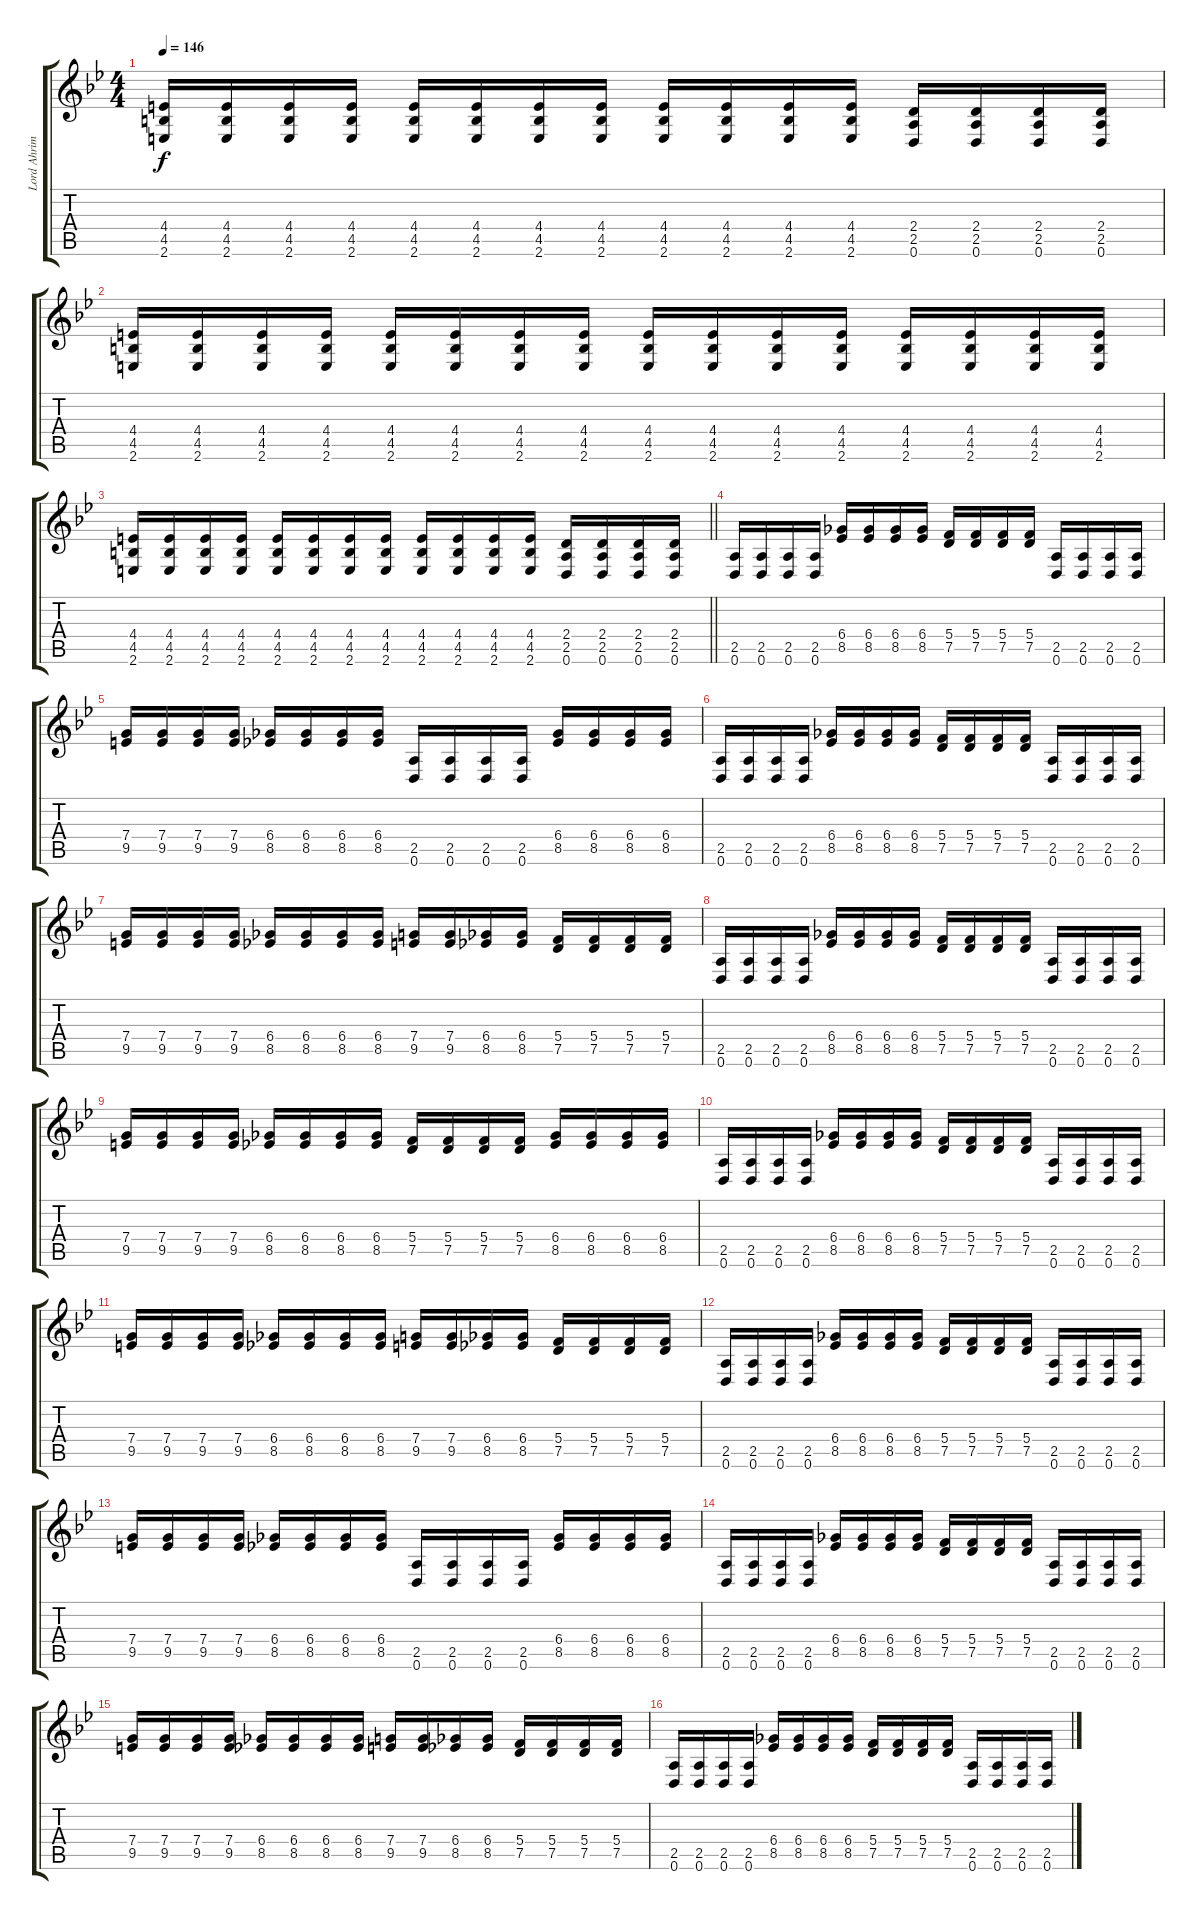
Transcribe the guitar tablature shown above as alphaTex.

\track ("Lord Ahriman" "Lord Ahrim") {instrument distortionguitar}
\staff {score tabs}
\tuning (D4 A3 F3 C3 G2 D2) {hide}
\ts (4 4)
\tempo 146
\clef g2
\ks bb
(4.4 4.5 2.6).16{dy f} (4.4 4.5 2.6).16 (4.4 4.5 2.6).16 (4.4 4.5 2.6).16 (4.4 4.5 2.6).16 (4.4 4.5 2.6).16 (4.4 4.5 2.6).16 (4.4 4.5 2.6).16 (4.4 4.5 2.6).16 (4.4 4.5 2.6).16 (4.4 4.5 2.6).16 (4.4 4.5 2.6).16 (2.4 2.5 0.6).16 (2.4 2.5 0.6).16 (2.4 2.5 0.6).16 (2.4 2.5 0.6).16 |
(4.4 4.5 2.6).16 (4.4 4.5 2.6).16 (4.4 4.5 2.6).16 (4.4 4.5 2.6).16 (4.4 4.5 2.6).16 (4.4 4.5 2.6).16 (4.4 4.5 2.6).16 (4.4 4.5 2.6).16 (4.4 4.5 2.6).16 (4.4 4.5 2.6).16 (4.4 4.5 2.6).16 (4.4 4.5 2.6).16 (4.4 4.5 2.6).16 (4.4 4.5 2.6).16 (4.4 4.5 2.6).16 (4.4 4.5 2.6).16 |
\barLineRight lightlight
(4.4 4.5 2.6).16 (4.4 4.5 2.6).16 (4.4 4.5 2.6).16 (4.4 4.5 2.6).16 (4.4 4.5 2.6).16 (4.4 4.5 2.6).16 (4.4 4.5 2.6).16 (4.4 4.5 2.6).16 (4.4 4.5 2.6).16 (4.4 4.5 2.6).16 (4.4 4.5 2.6).16 (4.4 4.5 2.6).16 (2.4 2.5 0.6).16 (2.4 2.5 0.6).16 (2.4 2.5 0.6).16 (2.4 2.5 0.6).16 |
(2.5 0.6).16 (2.5 0.6).16 (2.5 0.6).16 (2.5 0.6).16 (6.4 8.5).16 (6.4 8.5).16 (6.4 8.5).16 (6.4 8.5).16 (5.4 7.5).16 (5.4 7.5).16 (5.4 7.5).16 (5.4 7.5).16 (2.5 0.6).16 (2.5 0.6).16 (2.5 0.6).16 (2.5 0.6).16 |
(7.4 9.5).16 (7.4 9.5).16 (7.4 9.5).16 (7.4 9.5).16 (6.4 8.5).16 (6.4 8.5).16 (6.4 8.5).16 (6.4 8.5).16 (2.5 0.6).16 (2.5 0.6).16 (2.5 0.6).16 (2.5 0.6).16 (6.4 8.5).16 (6.4 8.5).16 (6.4 8.5).16 (6.4 8.5).16 |
(2.5 0.6).16 (2.5 0.6).16 (2.5 0.6).16 (2.5 0.6).16 (6.4 8.5).16 (6.4 8.5).16 (6.4 8.5).16 (6.4 8.5).16 (5.4 7.5).16 (5.4 7.5).16 (5.4 7.5).16 (5.4 7.5).16 (2.5 0.6).16 (2.5 0.6).16 (2.5 0.6).16 (2.5 0.6).16 |
(7.4 9.5).16 (7.4 9.5).16 (7.4 9.5).16 (7.4 9.5).16 (6.4 8.5).16 (6.4 8.5).16 (6.4 8.5).16 (6.4 8.5).16 (7.4 9.5).16 (7.4 9.5).16 (6.4 8.5).16 (6.4 8.5).16 (5.4 7.5).16 (5.4 7.5).16 (5.4 7.5).16 (5.4 7.5).16 |
(2.5 0.6).16 (2.5 0.6).16 (2.5 0.6).16 (2.5 0.6).16 (6.4 8.5).16 (6.4 8.5).16 (6.4 8.5).16 (6.4 8.5).16 (5.4 7.5).16 (5.4 7.5).16 (5.4 7.5).16 (5.4 7.5).16 (2.5 0.6).16 (2.5 0.6).16 (2.5 0.6).16 (2.5 0.6).16 |
(7.4 9.5).16 (7.4 9.5).16 (7.4 9.5).16 (7.4 9.5).16 (6.4 8.5).16 (6.4 8.5).16 (6.4 8.5).16 (6.4 8.5).16 (5.4 7.5).16 (5.4 7.5).16 (5.4 7.5).16 (5.4 7.5).16 (6.4 8.5).16 (6.4 8.5).16 (6.4 8.5).16 (6.4 8.5).16 |
(2.5 0.6).16 (2.5 0.6).16 (2.5 0.6).16 (2.5 0.6).16 (6.4 8.5).16 (6.4 8.5).16 (6.4 8.5).16 (6.4 8.5).16 (5.4 7.5).16 (5.4 7.5).16 (5.4 7.5).16 (5.4 7.5).16 (2.5 0.6).16 (2.5 0.6).16 (2.5 0.6).16 (2.5 0.6).16 |
(7.4 9.5).16 (7.4 9.5).16 (7.4 9.5).16 (7.4 9.5).16 (6.4 8.5).16 (6.4 8.5).16 (6.4 8.5).16 (6.4 8.5).16 (7.4 9.5).16 (7.4 9.5).16 (6.4 8.5).16 (6.4 8.5).16 (5.4 7.5).16 (5.4 7.5).16 (5.4 7.5).16 (5.4 7.5).16 |
(2.5 0.6).16 (2.5 0.6).16 (2.5 0.6).16 (2.5 0.6).16 (6.4 8.5).16 (6.4 8.5).16 (6.4 8.5).16 (6.4 8.5).16 (5.4 7.5).16 (5.4 7.5).16 (5.4 7.5).16 (5.4 7.5).16 (2.5 0.6).16 (2.5 0.6).16 (2.5 0.6).16 (2.5 0.6).16 |
(7.4 9.5).16 (7.4 9.5).16 (7.4 9.5).16 (7.4 9.5).16 (6.4 8.5).16 (6.4 8.5).16 (6.4 8.5).16 (6.4 8.5).16 (2.5 0.6).16 (2.5 0.6).16 (2.5 0.6).16 (2.5 0.6).16 (6.4 8.5).16 (6.4 8.5).16 (6.4 8.5).16 (6.4 8.5).16 |
(2.5 0.6).16 (2.5 0.6).16 (2.5 0.6).16 (2.5 0.6).16 (6.4 8.5).16 (6.4 8.5).16 (6.4 8.5).16 (6.4 8.5).16 (5.4 7.5).16 (5.4 7.5).16 (5.4 7.5).16 (5.4 7.5).16 (2.5 0.6).16 (2.5 0.6).16 (2.5 0.6).16 (2.5 0.6).16 |
(7.4 9.5).16 (7.4 9.5).16 (7.4 9.5).16 (7.4 9.5).16 (6.4 8.5).16 (6.4 8.5).16 (6.4 8.5).16 (6.4 8.5).16 (7.4 9.5).16 (7.4 9.5).16 (6.4 8.5).16 (6.4 8.5).16 (5.4 7.5).16 (5.4 7.5).16 (5.4 7.5).16 (5.4 7.5).16 |
(2.5 0.6).16 (2.5 0.6).16 (2.5 0.6).16 (2.5 0.6).16 (6.4 8.5).16 (6.4 8.5).16 (6.4 8.5).16 (6.4 8.5).16 (5.4 7.5).16 (5.4 7.5).16 (5.4 7.5).16 (5.4 7.5).16 (2.5 0.6).16 (2.5 0.6).16 (2.5 0.6).16 (2.5 0.6).16
